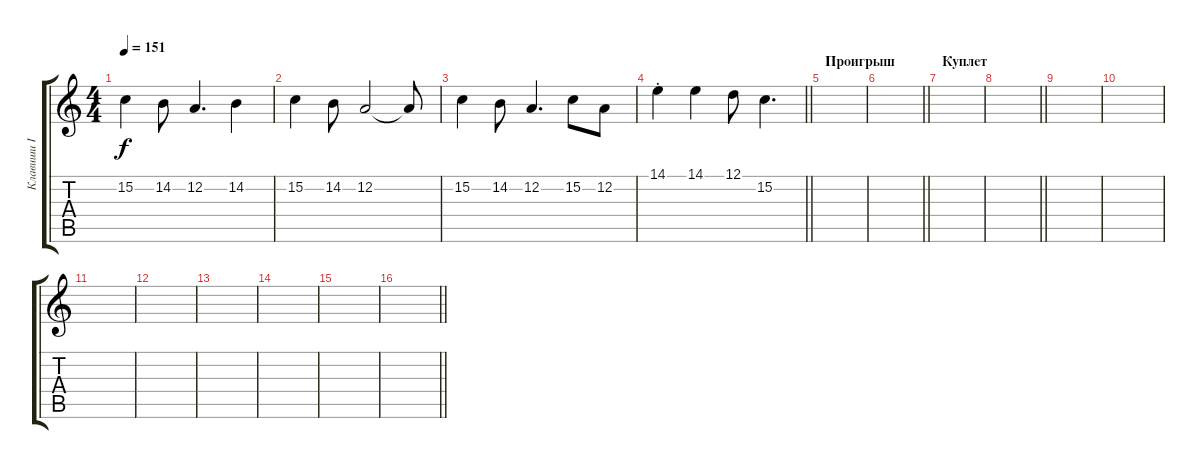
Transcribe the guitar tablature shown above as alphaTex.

\track ("Клавиши I" "Клавиши I") {instrument drawbarorgan}
\staff {score tabs}
\tuning (D4 A3 F3 C3 G2 D2) {hide}
\ts (4 4)
\tempo 151
\clef g2
\ks c
15.2.4{dy f} 14.2.8 12.2.4{d} 14.2.4 |
15.2.4 14.2.8 12.2.2 12.2{t}.8 |
15.2.4 14.2.8 12.2.4{d} 15.2.8 12.2.8 |
\barLineRight lightlight
14.1{st}.4 14.1.4 12.1.8 15.2.4{d} |
\section ("" "Проигрыш")
|
\barLineRight lightlight
|
\section ("" "Куплет")
|
\barLineRight lightlight
|
|
|
|
|
|
|
|
\barLineRight lightlight
